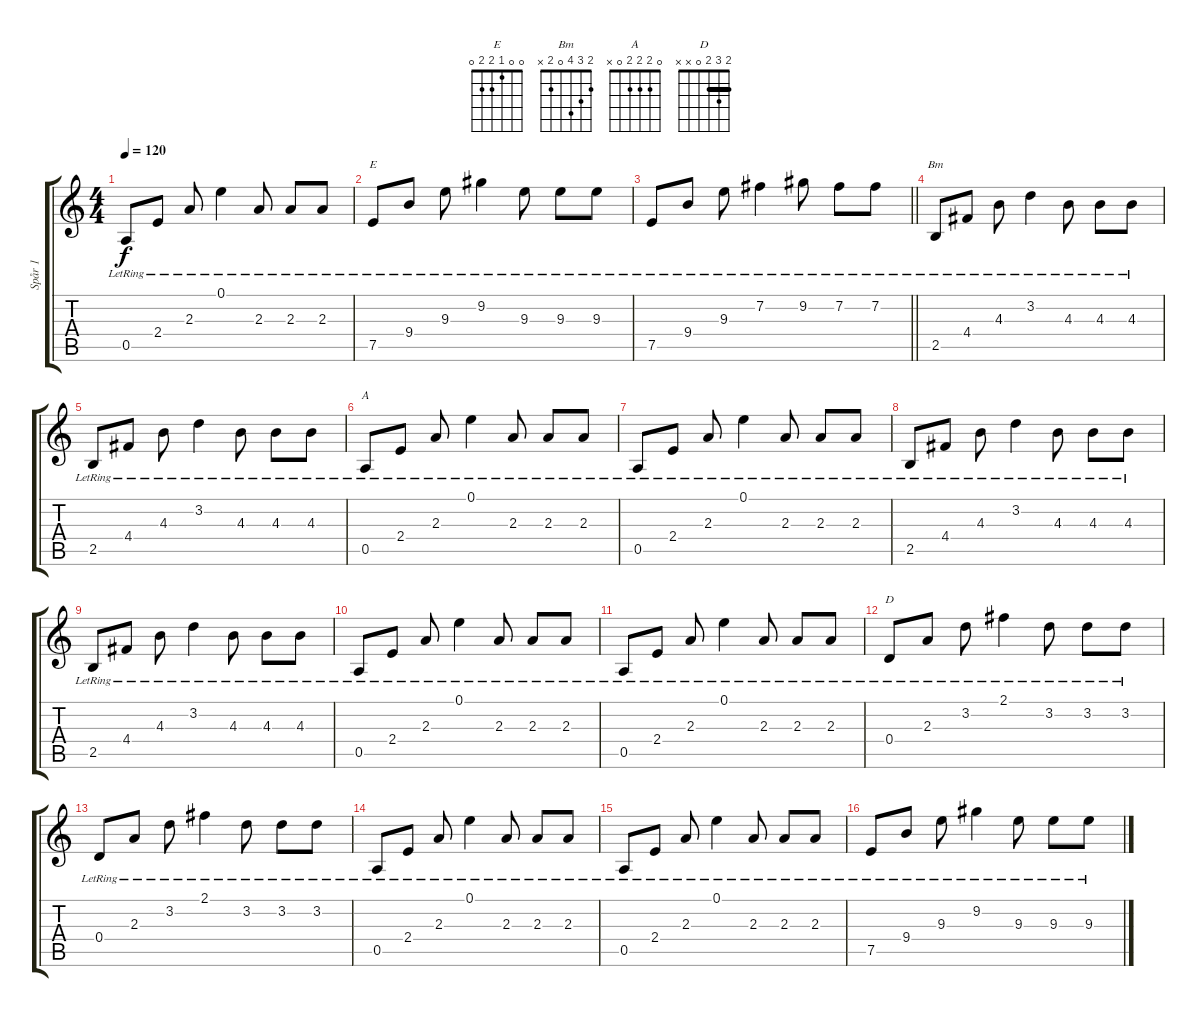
\track ("Spår 1" "Spår 1") {instrument acousticguitarsteel}
\staff {score tabs}
\tuning (E4 B3 G3 D3 A2 E2) {hide}
\chord ("E" 0 0 1 2 2 0)
\chord ("Bm" 2 3 4 0 2 x)
\chord ("A" 0 2 2 2 0 x)
\chord ("D" 2 3 2 0 x x) {barre 2}
\ts (4 4)
\tempo 120
\clef g2
\ks c
0.5{lr}.8{dy f} 2.4{lr}.8 2.3{lr}.8 0.1{lr}.4 2.3{lr}.8 2.3{lr}.8 2.3{lr}.8 |
7.5{lr}.8{ch "E"} 9.4{lr}.8 9.3{lr}.8 9.2{lr}.4 9.3{lr}.8 9.3{lr}.8 9.3{lr}.8 |
\barLineRight lightlight
7.5{lr}.8 9.4{lr}.8 9.3{lr}.8 7.2{lr}.4 9.2{lr}.8 7.2{lr}.8 7.2{lr}.8 |
2.5{lr}.8{ch "Bm"} 4.4{lr}.8 4.3{lr}.8 3.2{lr}.4 4.3{lr}.8 4.3{lr}.8 4.3{lr}.8 |
2.5{lr}.8 4.4{lr}.8 4.3{lr}.8 3.2{lr}.4 4.3{lr}.8 4.3{lr}.8 4.3{lr}.8 |
0.5{lr}.8{ch "A"} 2.4{lr}.8 2.3{lr}.8 0.1{lr}.4 2.3{lr}.8 2.3{lr}.8 2.3{lr}.8 |
0.5{lr}.8 2.4{lr}.8 2.3{lr}.8 0.1{lr}.4 2.3{lr}.8 2.3{lr}.8 2.3{lr}.8 |
2.5{lr}.8 4.4{lr}.8 4.3{lr}.8 3.2{lr}.4 4.3{lr}.8 4.3{lr}.8 4.3{lr}.8 |
2.5{lr}.8 4.4{lr}.8 4.3{lr}.8 3.2{lr}.4 4.3{lr}.8 4.3{lr}.8 4.3{lr}.8 |
0.5{lr}.8 2.4{lr}.8 2.3{lr}.8 0.1{lr}.4 2.3{lr}.8 2.3{lr}.8 2.3{lr}.8 |
0.5{lr}.8 2.4{lr}.8 2.3{lr}.8 0.1{lr}.4 2.3{lr}.8 2.3{lr}.8 2.3{lr}.8 |
0.4{lr}.8{ch "D"} 2.3{lr}.8 3.2{lr}.8 2.1{lr}.4 3.2{lr}.8 3.2{lr}.8 3.2{lr}.8 |
0.4{lr}.8 2.3{lr}.8 3.2{lr}.8 2.1{lr}.4 3.2{lr}.8 3.2{lr}.8 3.2{lr}.8 |
0.5{lr}.8 2.4{lr}.8 2.3{lr}.8 0.1{lr}.4 2.3{lr}.8 2.3{lr}.8 2.3{lr}.8 |
0.5{lr}.8 2.4{lr}.8 2.3{lr}.8 0.1{lr}.4 2.3{lr}.8 2.3{lr}.8 2.3{lr}.8 |
7.5{lr}.8 9.4{lr}.8 9.3{lr}.8 9.2{lr}.4 9.3{lr}.8 9.3{lr}.8 9.3{lr}.8
